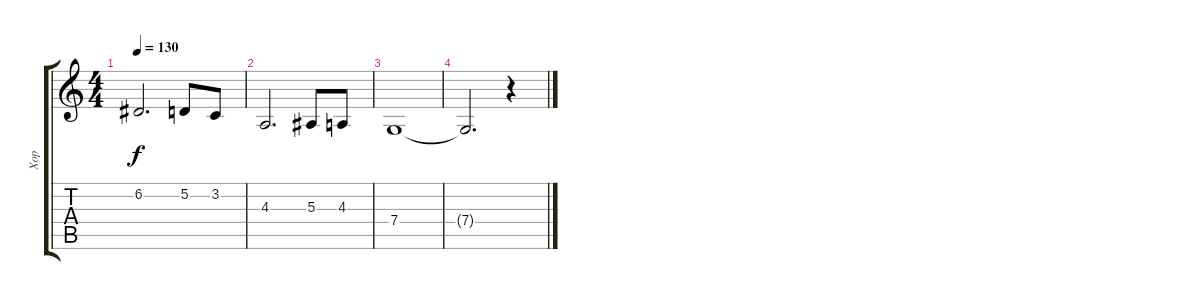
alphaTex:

\track ("Хор" "Хор") {instrument choiraahs}
\staff {score tabs}
\tuning (D4 A3 F3 C3 G2 D2) {hide}
\ts (4 4)
\tempo 130
\clef g2
\ks c
6.2.2{d dy f} 5.2.8 3.2.8 |
4.3.2{d} 5.3.8 4.3.8 |
7.4.1 |
7.4{t}.2{d} r.4
